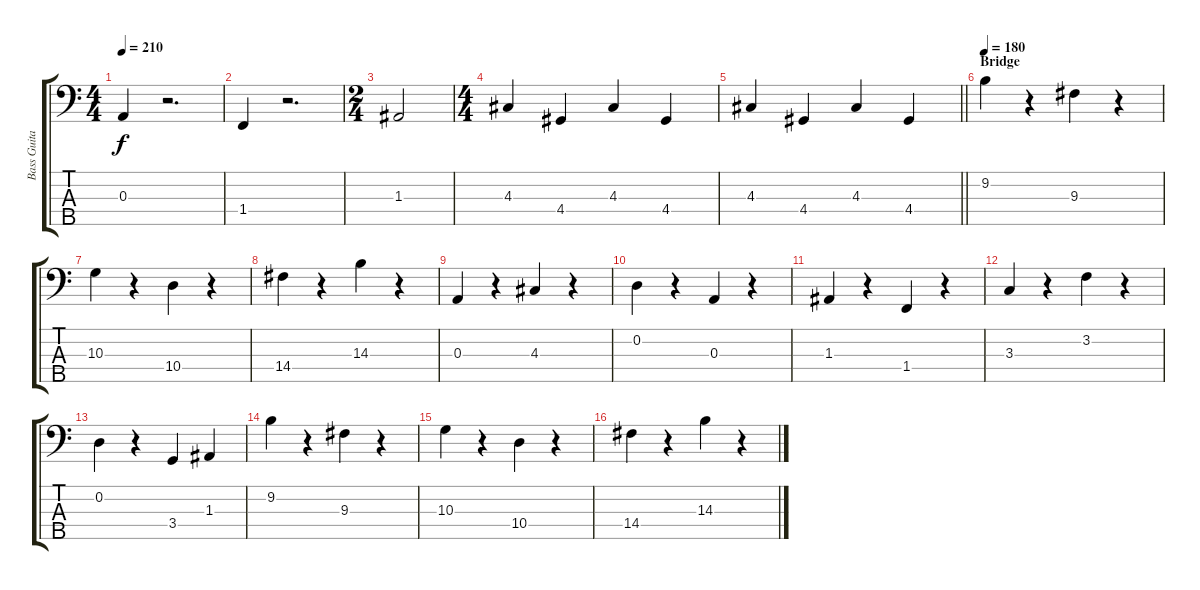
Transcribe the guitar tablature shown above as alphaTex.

\track ("Bass Guitar" "Bass Guita") {instrument electricbasspick}
\staff {score tabs}
\tuning (G2 D2 A1 E1 B0) {hide}
\ts (4 4)
\tempo 210
\clef f4
\ks c
0.3.4{dy f} r.2{d} |
1.4.4 r.2{d} |
\ts (2 4)
1.3.2 |
\ts (4 4)
4.3.4 4.4.4 4.3.4 4.4.4 |
\barLineRight lightlight
4.3.4 4.4.4 4.3.4 4.4.4 |
\section ("" "Bridge")
\tempo 180
9.2.4 r.4 9.3.4 r.4 |
10.3.4 r.4 10.4.4 r.4 |
14.4.4 r.4 14.3.4 r.4 |
0.3.4 r.4 4.3.4 r.4 |
0.2.4 r.4 0.3.4 r.4 |
1.3.4 r.4 1.4.4 r.4 |
3.3.4 r.4 3.2.4 r.4 |
0.2.4 r.4 3.4.4 1.3.4 |
9.2.4 r.4 9.3.4 r.4 |
10.3.4 r.4 10.4.4 r.4 |
14.4.4 r.4 14.3.4 r.4
